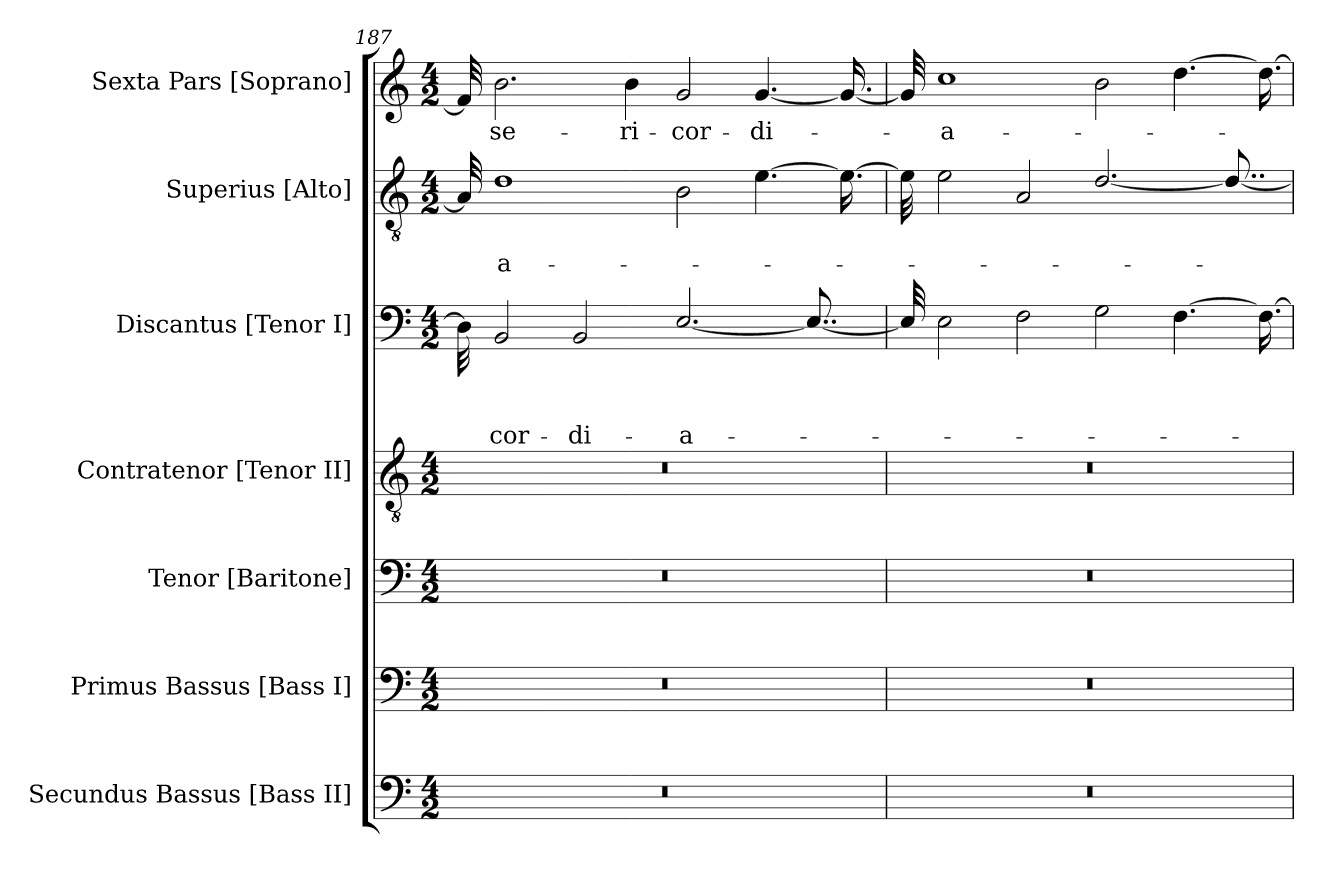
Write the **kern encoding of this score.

**kern	**kern	**kern	**kern	**kern	**text	**text	**text	**kern	**text	**text	**kern	**text
*part7	*part6	*part5	*part4	*part3	*part3	*part3	*part3	*part2	*part2	*part2	*part1	*part1
*staff7	*staff6	*staff5	*staff4	*staff3	*staff3	*staff3	*staff3	*staff2	*staff2	*staff2	*staff1	*staff1
*I"Secundus Bassus [Bass II]	*I"Primus Bassus [Bass I]	*I"Tenor [Baritone]	*I"Contratenor [Tenor II]	*I"Discantus [Tenor I]	*	*	*	*I"Superius [Alto]	*	*	*I"Sexta Pars [Soprano]	*
*I'B II	*I'B I	*I'Bar	*I'T II	*I'T I	*	*	*	*I'A	*	*	*I'S	*
!!LO:PB:g=z
*clefF4	*clefF4	*clefF4	*clefGv2	*clefF4	*	*	*	*clefGv2	*	*	*clefG2	*
*k[]	*k[]	*k[]	*k[]	*k[]	*	*	*	*k[]	*	*	*k[]	*
*C:	*C:	*C:	*C:	*C:	*	*	*	*C:	*	*	*C:	*
*M4/2	*M4/2	*M4/2	*M4/2	*M4/2	*	*	*	*M4/2	*	*	*M4/2	*
=187	=187	=187	=187	=187	=187	=187	=187	=187	=187	=187	=187	=187
0r	0r	0r	0r	32D\]	.	.	.	32A/]	.	.	32f#/]	.
!	!	!	!	!	!	!	!LO:LY:b	!	!	!LO:LY:b	!	!LO:LY:b
.	.	.	.	2BB/	.	.	-cor-	1d	.	-a-	2.b\	-se-
!	!	!	!	!	!	!	!LO:LY:b	!	!	!	!	!
.	.	.	.	2BB/	.	.	-di-	.	.	.	.	.
!	!	!	!	!	!	!	!	!	!	!	!	!LO:LY:b
.	.	.	.	.	.	.	.	.	.	.	4b\	-ri-
!	!	!	!	!	!	!	!LO:LY:b	!	!	!	!	!LO:LY:b
.	.	.	.	[>2.E/	.	.	-a-	2B\	.	.	2g/	-cor-
!	!	!	!	!	!	!	!	!	!	!	!	!LO:LY:b
.	.	.	.	.	.	.	.	[>4.e\	.	.	[<4.g/	-di-
.	.	.	.	8..E/_	.	.	.	.	.	.	.	.
.	.	.	.	.	.	.	.	16.e\_	.	.	16.g/_	.
=188	=188	=188	=188	=188	=188	=188	=188	=188	=188	=188	=188	=188
0r	0r	0r	0r	32E/]	.	.	.	32e\]	.	.	32g/]	.
!	!	!	!	!	!	!	!	!	!	!	!	!LO:LY:b
.	.	.	.	2E\	.	.	.	2e\	.	.	1cc	-a-
.	.	.	.	2F\	.	.	.	2A/	.	.	.	.
.	.	.	.	2G\	.	.	.	[<2.d/	.	.	2b\	.
.	.	.	.	[>4.F\	.	.	.	.	.	.	[>4.dd\	.
.	.	.	.	.	.	.	.	8..d/_	.	.	.	.
.	.	.	.	16.F\_	.	.	.	.	.	.	16.dd\_	.
=	=	=	=	=	=	=	=	=	=	=	=	=
*-	*-	*-	*-	*-	*-	*-	*-	*-	*-	*-	*-	*-
